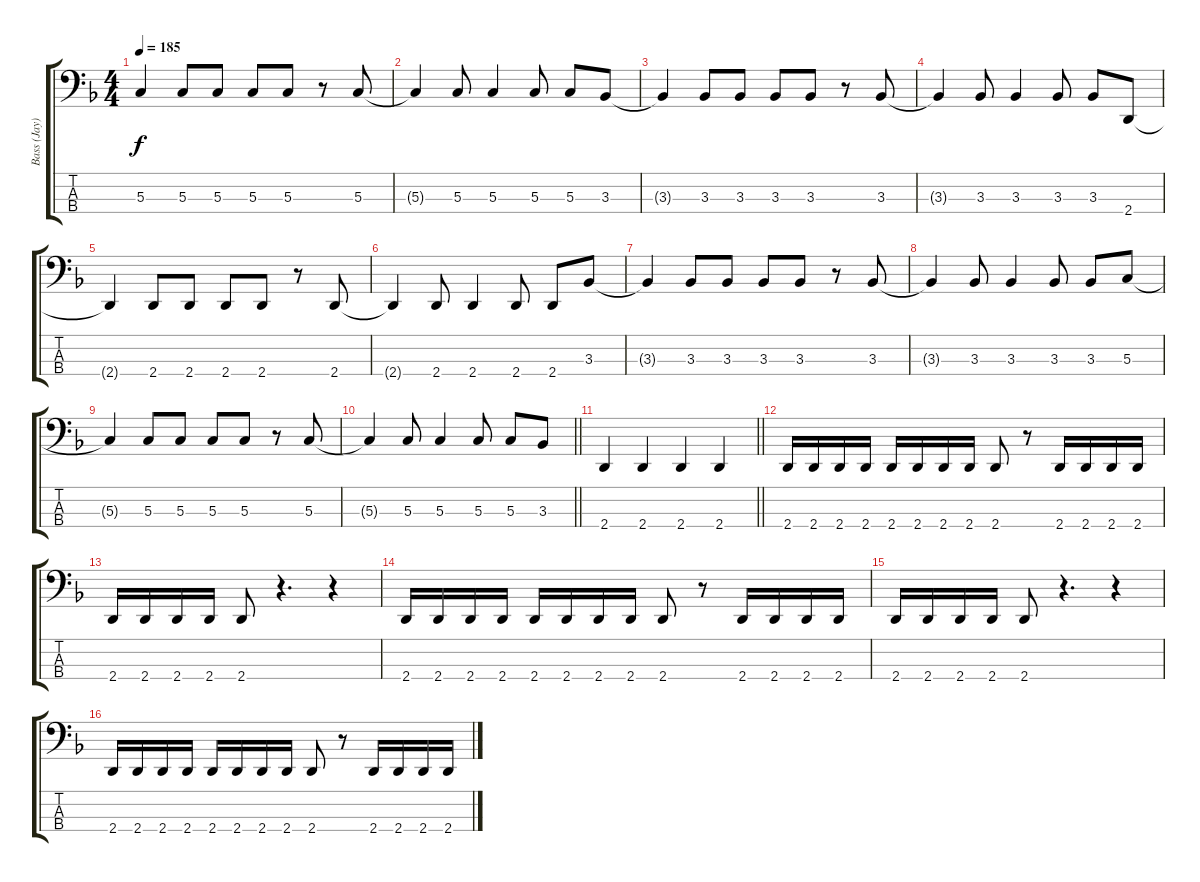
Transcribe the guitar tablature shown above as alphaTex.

\track ("Bass (Jay)" "Bass (Jay)") {instrument electricbasspick}
\staff {score tabs}
\tuning (F2 C2 G1 C1) {hide}
\ts (4 4)
\tempo 185
\clef f4
\ks dminor
5.3{t}.4{dy f} 5.3.8 5.3.8 5.3.8 5.3.8 r.8 5.3.8 |
5.3{t}.4 5.3.8 5.3.4 5.3.8 5.3.8 3.3.8 |
3.3{t}.4 3.3.8 3.3.8 3.3.8 3.3.8 r.8 3.3.8 |
3.3{t}.4 3.3.8 3.3.4 3.3.8 3.3.8 2.4.8 |
2.4{t}.4 2.4.8 2.4.8 2.4.8 2.4.8 r.8 2.4.8 |
2.4{t}.4 2.4.8 2.4.4 2.4.8 2.4.8 3.3.8 |
3.3{t}.4 3.3.8 3.3.8 3.3.8 3.3.8 r.8 3.3.8 |
3.3{t}.4 3.3.8 3.3.4 3.3.8 3.3.8 5.3.8 |
5.3{t}.4 5.3.8 5.3.8 5.3.8 5.3.8 r.8 5.3.8 |
\barLineRight lightlight
5.3{t}.4 5.3.8 5.3.4 5.3.8 5.3.8 3.3.8 |
\barLineRight lightlight
2.4.4 2.4.4 2.4.4 2.4.4 |
2.4.16 2.4.16 2.4.16 2.4.16 2.4.16 2.4.16 2.4.16 2.4.16 2.4.8 r.8 2.4.16 2.4.16 2.4.16 2.4.16 |
2.4.16 2.4.16 2.4.16 2.4.16 2.4.8 r.4{d} r.4 |
2.4.16 2.4.16 2.4.16 2.4.16 2.4.16 2.4.16 2.4.16 2.4.16 2.4.8 r.8 2.4.16 2.4.16 2.4.16 2.4.16 |
2.4.16 2.4.16 2.4.16 2.4.16 2.4.8 r.4{d} r.4 |
2.4.16 2.4.16 2.4.16 2.4.16 2.4.16 2.4.16 2.4.16 2.4.16 2.4.8 r.8 2.4.16 2.4.16 2.4.16 2.4.16
